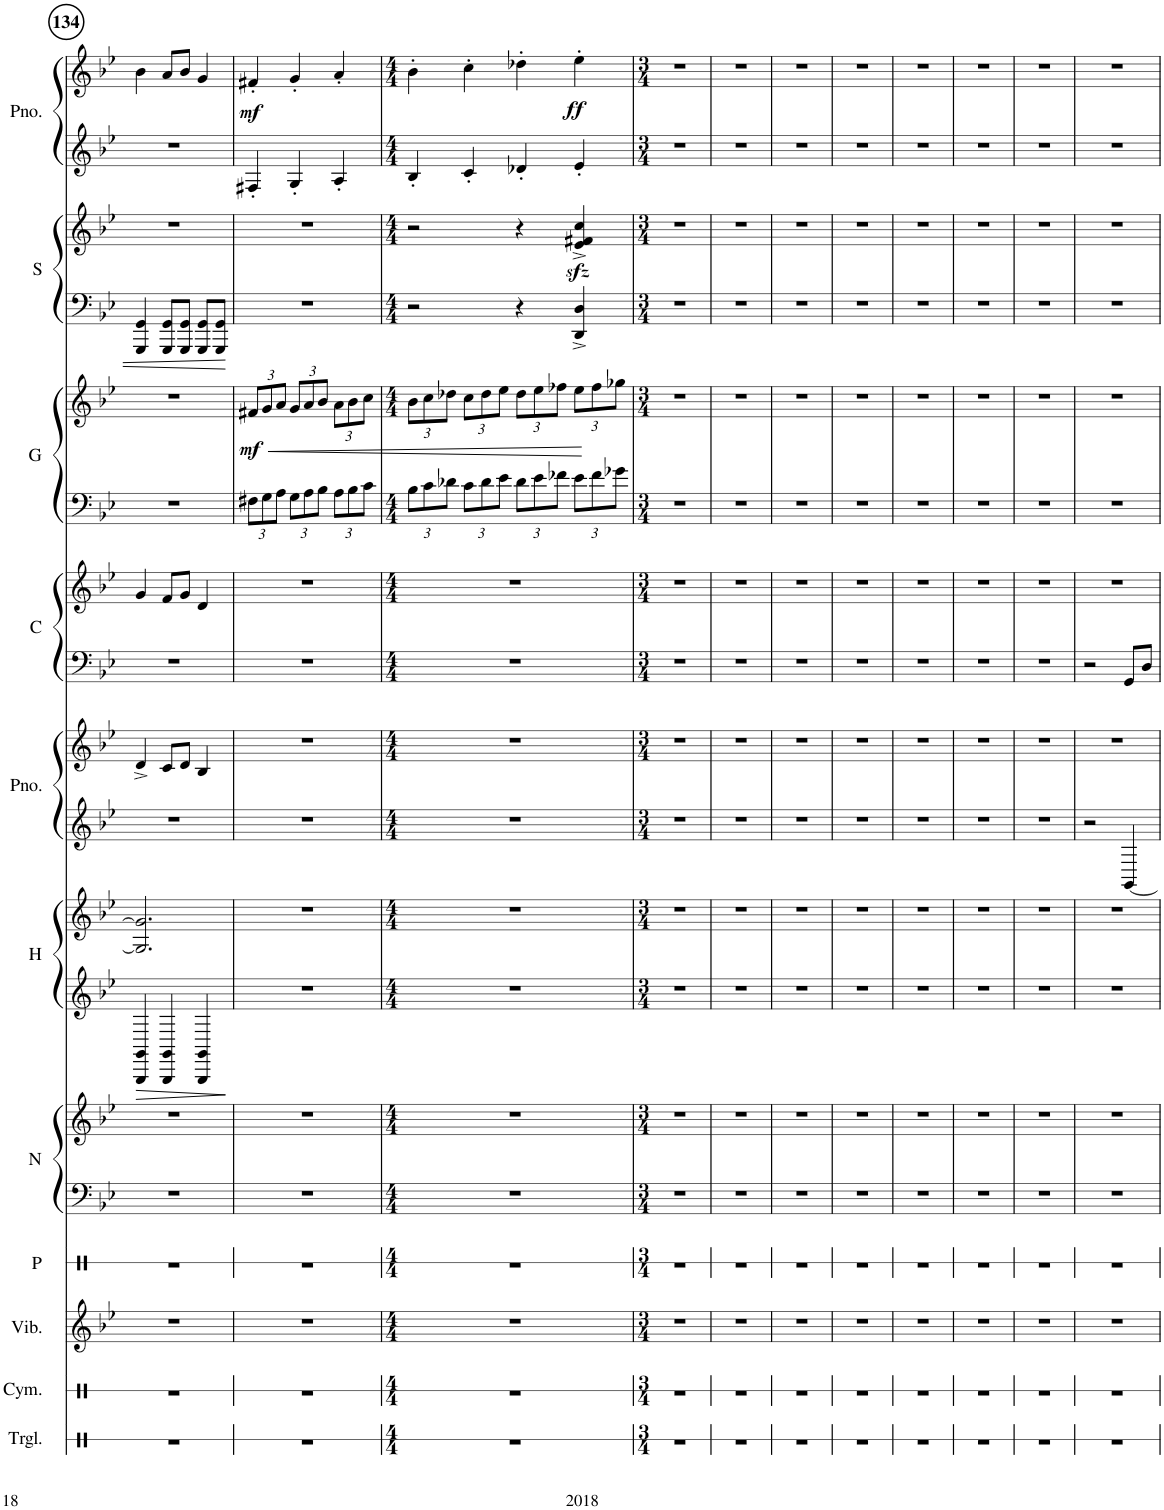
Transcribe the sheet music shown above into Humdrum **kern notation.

**kern	**kern	**kern	**kern	**kern	**kern	**kern	**kern	**kern	**kern	**kern	**kern	**kern	**kern	**dynam	**kern	**kern	**kern	**kern	**dynam
*part11	*part10	*part9	*part8	*part7	*part7	*part6	*part6	*part5	*part5	*part4	*part4	*part3	*part3	*part3	*part2	*part2	*part1	*part1	*part1
*staff18	*staff17	*staff16	*staff15	*staff14	*staff13	*staff12	*staff11	*staff10	*staff9	*staff8	*staff7	*staff6	*staff5	*staff5/6	*staff4	*staff3	*staff2	*staff1	*staff1/2
*I"Triangle	*I"Cymbal	*I"Vibraphone	*I"Panda	*I"Nate?	*	*I"Makeup Cake	*	*I"Piano	*	*I"Wyoming	*	*I"Dumb One	*	*	*I"SANTA!	*	*I"Piano	*	*
*I'Trgl.	*I'Cym.	*I'Vib.	*I'P	*I'N	*	*	*	*I'Pno.	*	*	*	*	*	*	*I'S	*	*I'Pno.	*	*
!!LO:PB:g=z
*clefX	*clefX	*clefG2	*clefX	*clefF4	*clefG2	*clefG2	*clefG2	*clefG2	*clefG2	*clefF4	*clefG2	*clefF4	*clefG2	*	*clefF4	*clefG2	*clefG2	*clefG2	*
*k[]	*k[]	*k[b-e-]	*k[]	*k[b-e-]	*k[b-e-]	*k[b-e-]	*k[b-e-]	*k[b-e-]	*k[b-e-]	*k[b-e-]	*k[b-e-]	*k[b-e-]	*k[b-e-]	*	*k[b-e-]	*k[b-e-]	*k[b-e-]	*k[b-e-]	*
*M3/4	*M3/4	*M3/4	*M3/4	*M3/4	*M3/4	*M3/4	*M3/4	*M3/4	*M3/4	*M3/4	*M3/4	*M3/4	*M3/4	*	*M3/4	*M3/4	*M3/4	*M3/4	*
=134	=134	=134	=134	=134	=134	=134	=134	=134	=134	=134	=134	=134	=134	=134	=134	=134	=134	=134	=134
2.r	2.r	2.r	2.r	2.r	2.r	4GGG/ 4GG/	2.G/] 2.g/]	2.r	4d^/	2.r	4g/	2.r	2.r	.	4GGG/ 4GG/	2.r	2.r	4b-\	.
.	.	.	.	.	.	4GGG/ 4GG/	.	.	8c/L	.	8f/L	.	.	.	8GGG/ 8GG/L	.	.	8a/L	.
.	.	.	.	.	.	.	.	.	8d/J	.	8g/J	.	.	.	8GGG/ 8GG/J	.	.	8b-/J	.
.	.	.	.	.	.	4GGG/ 4GG/	.	.	4B-/	.	4d/	.	.	.	8GGG/ 8GG/L	.	.	4g/	.
.	.	.	.	.	.	.	.	.	.	.	.	.	.	.	8GGG/ 8GG/J	.	.	.	.
=135	=135	=135	=135	=135	=135	=135	=135	=135	=135	=135	=135	=135	=135	=135	=135	=135	=135	=135	=135
*	*	*	*	*	*	*	*	*	*	*	*	*Xbrackettup	*Xbrackettup	*	*	*	*	*	*
!	!	!	!	!	!	!	!	!	!	!	!	!	!	!LO:HP:b	!	!	!	!	!
!	!	!	!	!	!	!	!	!	!	!	!	!	!	!LO:DY:n=1:b	!	!	!	!	!LO:DY:b
2.r	2.r	2.r	2.r	2.r	2.r	2.r	2.r	2.r	2.r	2.r	2.r	12F#X\L	12f#X/L	< mf	2.r	2.r	4F#X'/	4f#X'/	mf
.	.	.	.	.	.	.	.	.	.	.	.	12G\	12g/	.	.	.	.	.	.
.	.	.	.	.	.	.	.	.	.	.	.	12A\J	12a/J	.	.	.	.	.	.
.	.	.	.	.	.	.	.	.	.	.	.	12G\L	12g/L	.	.	.	4G'/	4g'/	.
.	.	.	.	.	.	.	.	.	.	.	.	12A\	12a/	.	.	.	.	.	.
.	.	.	.	.	.	.	.	.	.	.	.	12B-\J	12b-/J	.	.	.	.	.	.
.	.	.	.	.	.	.	.	.	.	.	.	12A\L	12a\L	.	.	.	4A'/	4a'/	.
.	.	.	.	.	.	.	.	.	.	.	.	12B-\	12b-\	.	.	.	.	.	.
.	.	.	.	.	.	.	.	.	.	.	.	12c\J	12cc\J	.	.	.	.	.	.
=136	=136	=136	=136	=136	=136	=136	=136	=136	=136	=136	=136	=136	=136	=136	=136	=136	=136	=136	=136
*M4/4	*M4/4	*M4/4	*M4/4	*M4/4	*M4/4	*M4/4	*M4/4	*M4/4	*M4/4	*M4/4	*M4/4	*M4/4	*M4/4	*	*M4/4	*M4/4	*M4/4	*M4/4	*
1r	1r	1r	1r	1r	1r	1r	1r	1r	1r	1r	1r	12B-\L	12b-\L	.	2r	2r	4B-'/	4b-'\	.
.	.	.	.	.	.	.	.	.	.	.	.	12c\	12cc\	.	.	.	.	.	.
.	.	.	.	.	.	.	.	.	.	.	.	12d-X\J	12dd-X\J	.	.	.	.	.	.
.	.	.	.	.	.	.	.	.	.	.	.	12c\L	12cc\L	.	.	.	4c'/	4cc'\	.
.	.	.	.	.	.	.	.	.	.	.	.	12d-\	12dd-\	.	.	.	.	.	.
.	.	.	.	.	.	.	.	.	.	.	.	12e-\J	12ee-\J	.	.	.	.	.	.
.	.	.	.	.	.	.	.	.	.	.	.	12d-\L	12dd-\L	.	4r	4r	4d-X'/	4dd-X'\	.
.	.	.	.	.	.	.	.	.	.	.	.	12e-\	12ee-\	.	.	.	.	.	.
.	.	.	.	.	.	.	.	.	.	.	.	12f-X\J	12ff-X\J	.	.	.	.	.	.
!	!	!	!	!	!	!	!	!	!	!	!	!	!	!	!	!	!	!	!LO:DY:b
.	.	.	.	.	.	.	.	.	.	.	.	12e-\L	12ee-\L	.	4DD/^ 4D/^	4e-/zz<^ 4f#X/zz<^ 4cc/zz<^	4e-'/	4ee-'\	ff
.	.	.	.	.	.	.	.	.	.	.	.	12f-\	12ff-\	.	.	.	.	.	.
.	.	.	.	.	.	.	.	.	.	.	.	12g-X\J	12gg-X\J	[	.	.	.	.	.
=137	=137	=137	=137	=137	=137	=137	=137	=137	=137	=137	=137	=137	=137	=137	=137	=137	=137	=137	=137
*M3/4	*M3/4	*M3/4	*M3/4	*M3/4	*M3/4	*M3/4	*M3/4	*M3/4	*M3/4	*M3/4	*M3/4	*M3/4	*M3/4	*	*M3/4	*M3/4	*M3/4	*M3/4	*
2.r	2.r	2.r	2.r	2.r	2.r	2.r	2.r	2.r	2.r	2.r	2.r	2.r	2.r	.	2.r	2.r	2.r	2.r	.
=138	=138	=138	=138	=138	=138	=138	=138	=138	=138	=138	=138	=138	=138	=138	=138	=138	=138	=138	=138
2.r	2.r	2.r	2.r	2.r	2.r	2.r	2.r	2.r	2.r	2.r	2.r	2.r	2.r	.	2.r	2.r	2.r	2.r	.
=139	=139	=139	=139	=139	=139	=139	=139	=139	=139	=139	=139	=139	=139	=139	=139	=139	=139	=139	=139
2.r	2.r	2.r	2.r	2.r	2.r	2.r	2.r	2.r	2.r	2.r	2.r	2.r	2.r	.	2.r	2.r	2.r	2.r	.
=140	=140	=140	=140	=140	=140	=140	=140	=140	=140	=140	=140	=140	=140	=140	=140	=140	=140	=140	=140
2.r	2.r	2.r	2.r	2.r	2.r	2.r	2.r	2.r	2.r	2.r	2.r	2.r	2.r	.	2.r	2.r	2.r	2.r	.
=141	=141	=141	=141	=141	=141	=141	=141	=141	=141	=141	=141	=141	=141	=141	=141	=141	=141	=141	=141
2.r	2.r	2.r	2.r	2.r	2.r	2.r	2.r	2.r	2.r	2.r	2.r	2.r	2.r	.	2.r	2.r	2.r	2.r	.
=142	=142	=142	=142	=142	=142	=142	=142	=142	=142	=142	=142	=142	=142	=142	=142	=142	=142	=142	=142
2.r	2.r	2.r	2.r	2.r	2.r	2.r	2.r	2.r	2.r	2.r	2.r	2.r	2.r	.	2.r	2.r	2.r	2.r	.
=143	=143	=143	=143	=143	=143	=143	=143	=143	=143	=143	=143	=143	=143	=143	=143	=143	=143	=143	=143
2.r	2.r	2.r	2.r	2.r	2.r	2.r	2.r	2.r	2.r	2.r	2.r	2.r	2.r	.	2.r	2.r	2.r	2.r	.
=144	=144	=144	=144	=144	=144	=144	=144	=144	=144	=144	=144	=144	=144	=144	=144	=144	=144	=144	=144
2.r	2.r	2.r	2.r	2.r	2.r	2.r	2.r	2r	2.r	2r	2.r	2.r	2.r	.	2.r	2.r	2.r	2.r	.
.	.	.	.	.	.	.	.	[4GG/	.	8GG/L	.	.	.	.	.	.	.	.	.
.	.	.	.	.	.	.	.	.	.	8D/J	.	.	.	.	.	.	.	.	.
=	=	=	=	=	=	=	=	=	=	=	=	=	=	=	=	=	=	=	=
*-	*-	*-	*-	*-	*-	*-	*-	*-	*-	*-	*-	*-	*-	*-	*-	*-	*-	*-	*-
